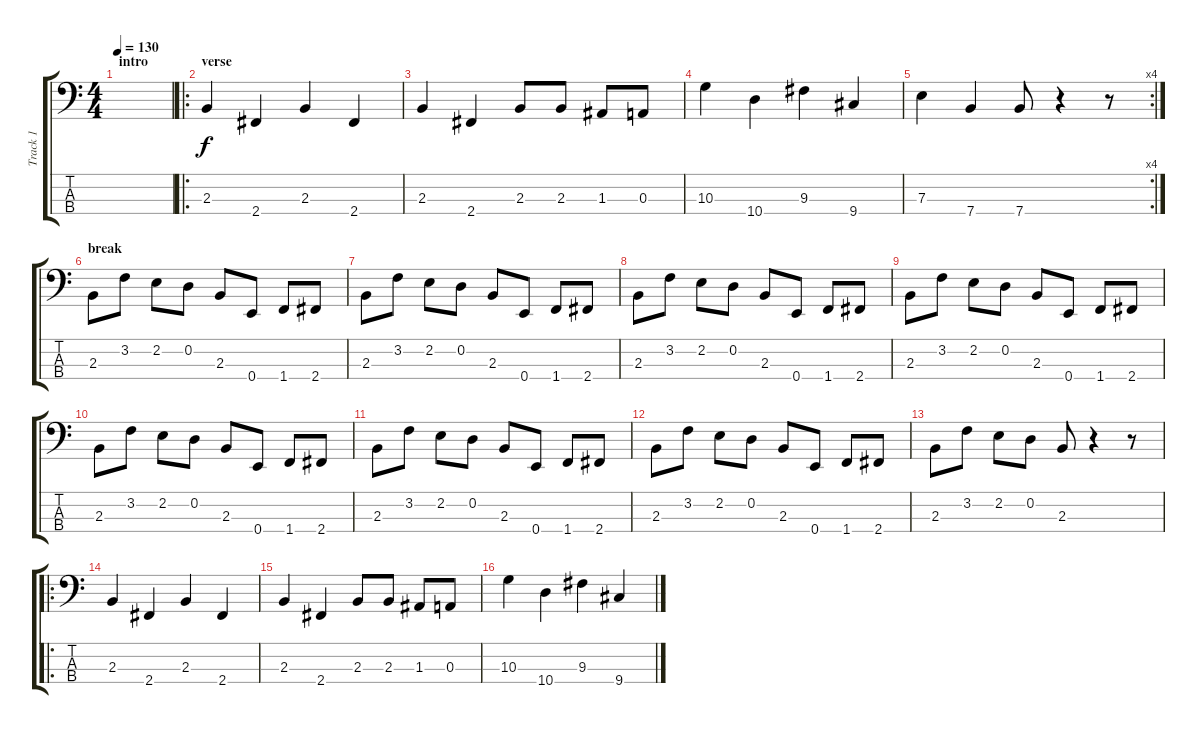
\track ("Track 1" "Track 1") {instrument electricbasspick}
\staff {score tabs}
\tuning (G2 D2 A1 E1) {hide}
\ts (4 4)
\section ("" "intro")
\tempo 130
\clef f4
\ks c
|
\ro
\section ("" "verse")
2.3.4 2.4.4 2.3.4 2.4.4 |
2.3.4 2.4.4 2.3.8 2.3.8 1.3.8 0.3.8 |
10.3.4 10.4.4 9.3.4 9.4.4 |
\rc 4
7.3.4 7.4.4 7.4.8 r.4 r.8 |
\section ("" "break")
2.3.8 3.2.8 2.2.8 0.2.8 2.3.8 0.4.8 1.4.8 2.4.8 |
2.3.8 3.2.8 2.2.8 0.2.8 2.3.8 0.4.8 1.4.8 2.4.8 |
2.3.8 3.2.8 2.2.8 0.2.8 2.3.8 0.4.8 1.4.8 2.4.8 |
2.3.8 3.2.8 2.2.8 0.2.8 2.3.8 0.4.8 1.4.8 2.4.8 |
2.3.8 3.2.8 2.2.8 0.2.8 2.3.8 0.4.8 1.4.8 2.4.8 |
2.3.8 3.2.8 2.2.8 0.2.8 2.3.8 0.4.8 1.4.8 2.4.8 |
2.3.8 3.2.8 2.2.8 0.2.8 2.3.8 0.4.8 1.4.8 2.4.8 |
2.3.8 3.2.8 2.2.8 0.2.8 2.3.8 r.4 r.8 |
\ro
2.3.4 2.4.4 2.3.4 2.4.4 |
2.3.4 2.4.4 2.3.8 2.3.8 1.3.8 0.3.8 |
10.3.4 10.4.4 9.3.4 9.4.4
